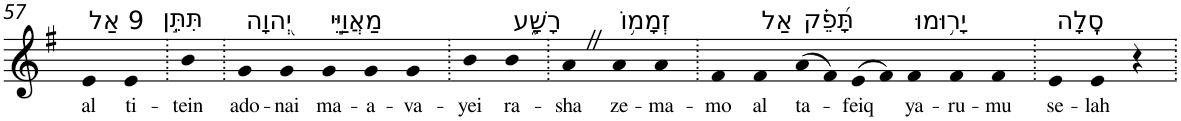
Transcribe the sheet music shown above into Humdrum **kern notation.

**kern	**text
*part1	*part1
*staff1	*staff1
*I"Piano	*
*I'Pno	*
!!LO:PB:g=z
*clefG2	*
*k[f#]	*
*G:	*
=57	=57
!LO:TX:a:t=9 אַל	!
!	!LO:LY:b
4e	al
!LO:TX:a:t=תִּתֵּ֣ן	!
!	!LO:LY:b
4e	ti-
=58.	=58.
!	!LO:LY:b
4b	-tein
=59.	=59.
!LO:TX:a:t=יְ֭הוָה	!
!	!LO:LY:b
4g	ado-
!	!LO:LY:b
4g	-nai
!LO:TX:a:t=מַאֲוַיֵּ֣י	!
!	!LO:LY:b
4g	ma-
!	!LO:LY:b
4g	-a-
!	!LO:LY:b
4g	-va-
=60.	=60.
!	!LO:LY:b
4b	-yei
!LO:TX:a:t=רָשָׁ֑ע	!
!	!LO:LY:b
4b	ra-
=61.	=61.
!	!LO:LY:b
4aZ	-sha
!LO:TX:a:t=זְמָמ֥וֹ	!
!	!LO:LY:b
4a	ze-
!	!LO:LY:b
4a	-ma-
=62.	=62.
!	!LO:LY:b
4f#	-mo
!LO:TX:a:t=אַל	!
!	!LO:LY:b
4f#	al
!LO:TX:a:t=תָּ֝פֵ֗ק	!
!	!LO:LY:b
(>8a	ta-
8f#)	.
!	!LO:LY:b
(>8e	-feiq
8f#)	.
!LO:TX:a:t=יָר֥וּמוּ	!
!	!LO:LY:b
4f#	ya-
!	!LO:LY:b
4f#	-ru-
!	!LO:LY:b
4f#	-mu
=63.	=63.
!LO:TX:a:t=סֶֽלָה	!
!	!LO:LY:b
4e	se-
!	!LO:LY:b
4e	-lah
4r	.
=.	=.
*-	*-
